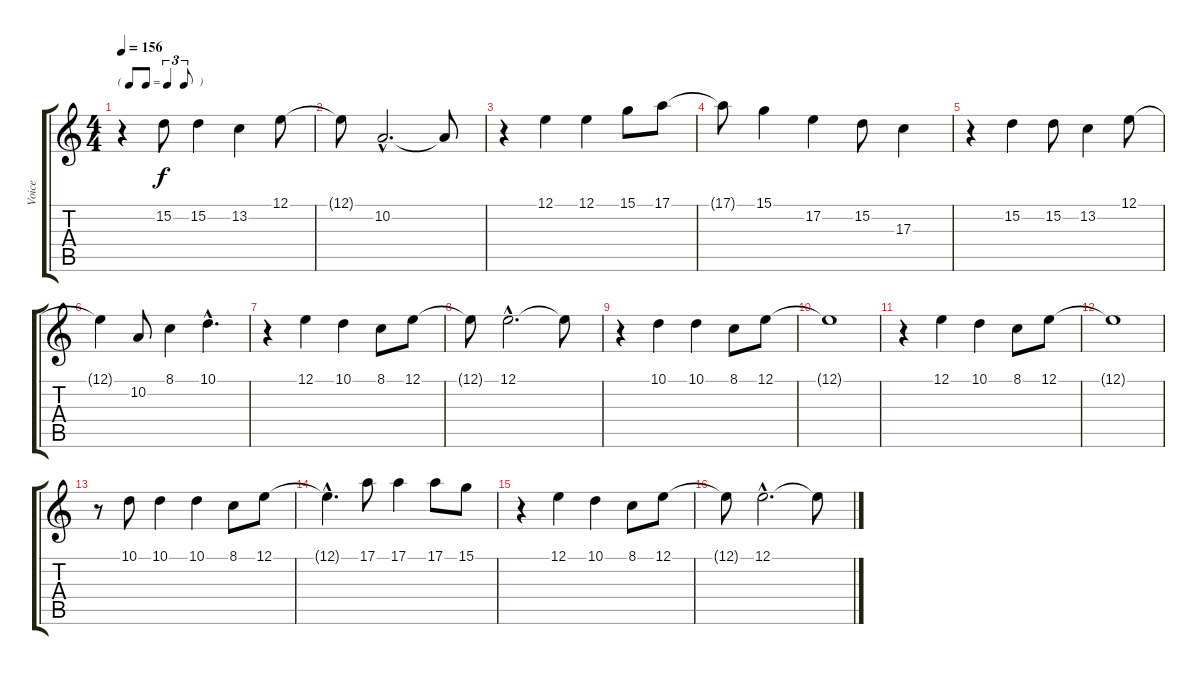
\track ("Voice" "Voice") {instrument acousticgrandpiano}
\staff {score tabs}
\tuning (E4 B3 G3 D3 A2 E2) {hide}
\ts (4 4)
\tf triplet8th
\tempo 156
\clef g2
\ks c
r.4{dy f} 15.2.8 15.2.4 13.2.4 12.1.8 |
12.1{t}.8 10.2{hac}.2{d} 10.2{t}.8 |
r.4 12.1.4 12.1.4 15.1.8 17.1.8 |
17.1{t}.8 15.1.4 17.2.4 15.2.8 17.3.4 |
r.4 15.2.4 15.2.8 13.2.4 12.1.8 |
12.1{t}.4 10.2.8 8.1.4 10.1{hac}.4{d} |
r.4 12.1.4 10.1.4 8.1.8 12.1.8 |
12.1{t}.8 12.1{hac}.2{d} 12.1{t}.8 |
r.4 10.1.4 10.1.4 8.1.8 12.1.8 |
12.1{t}.1 |
r.4 12.1.4 10.1.4 8.1.8 12.1.8 |
12.1{t}.1 |
r.8 10.1.8 10.1.4 10.1.4 8.1.8 12.1.8 |
12.1{hac t}.4{d} 17.1.8 17.1.4 17.1.8 15.1.8 |
r.4 12.1.4 10.1.4 8.1.8 12.1.8 |
12.1{t}.8 12.1{hac}.2{d} 12.1{t}.8
